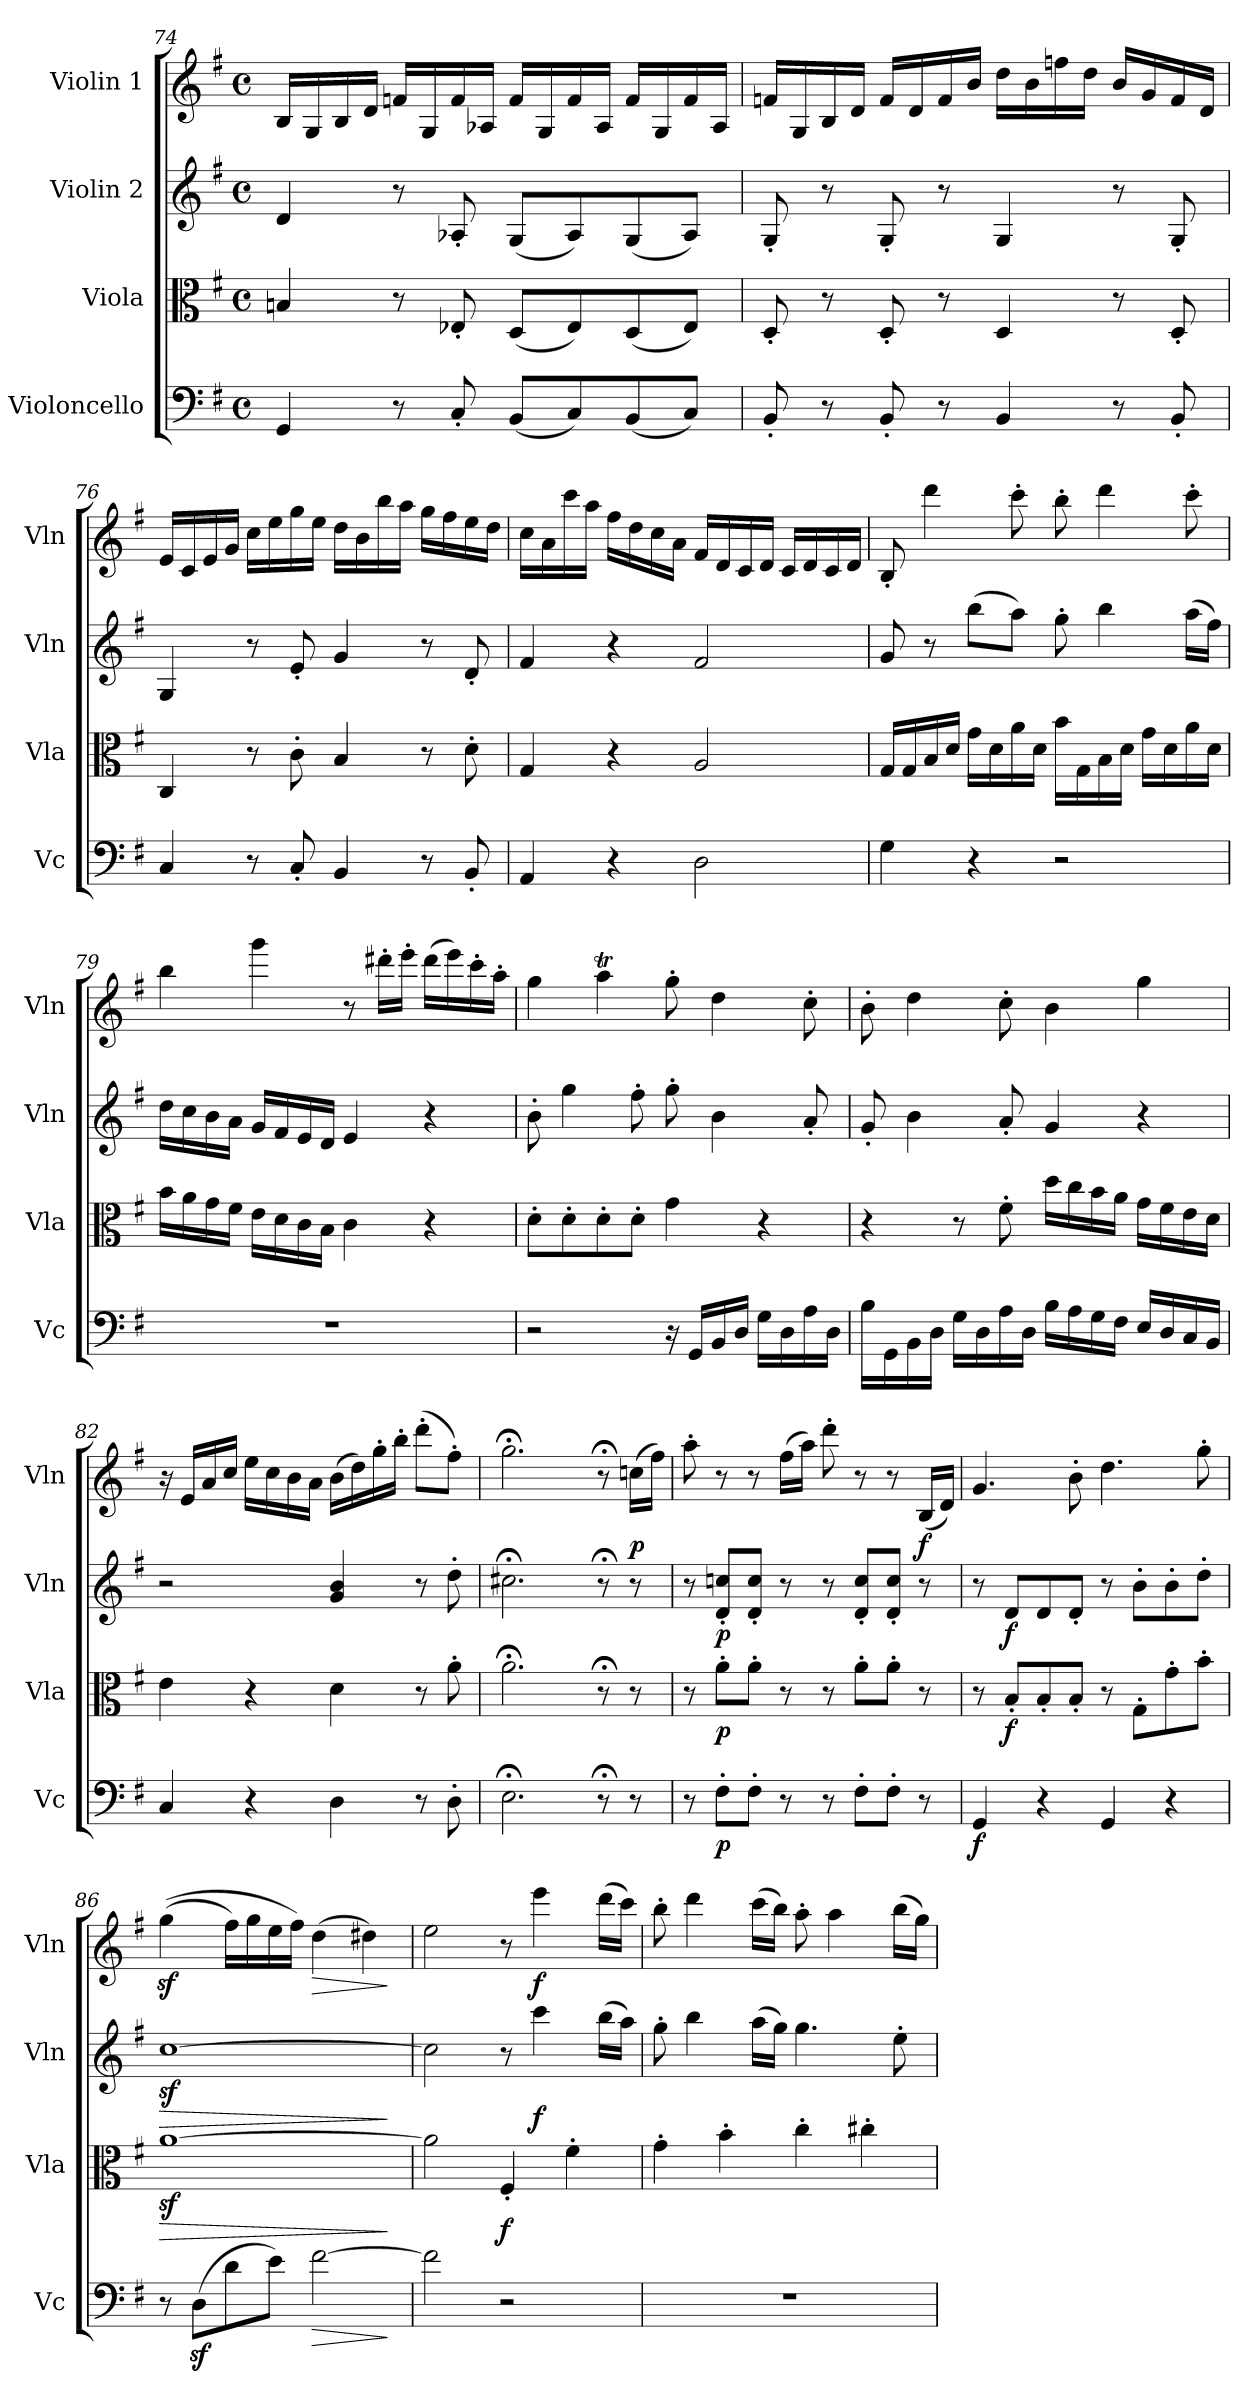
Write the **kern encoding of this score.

**kern	**dynam	**kern	**dynam	**kern	**dynam	**kern	**dynam
*part4	*part4	*part3	*part3	*part2	*part2	*part1	*part1
*staff4	*staff4	*staff3	*staff3	*staff2	*staff2	*staff1	*staff1
*I"Violoncello	*	*I"Viola	*	*I"Violin 2	*	*I"Violin 1	*
*I'Vc	*	*I'Vla	*	*I'Vln	*	*I'Vln	*
!!LO:PB:g=z
*clefF4	*	*clefC3	*	*clefG2	*	*clefG2	*
*k[f#]	*	*k[f#]	*	*k[f#]	*	*k[f#]	*
*M4/4	*	*M4/4	*	*M4/4	*	*M4/4	*
*met(c)	*	*met(c)	*	*met(c)	*	*met(c)	*
=74	=74	=74	=74	=74	=74	=74	=74
4GG/	.	4Bn/	.	4d/	.	16B/LL	.
.	.	.	.	.	.	16G/	.
.	.	.	.	.	.	16B/	.
.	.	.	.	.	.	16d/JJ	.
8r	.	8r	.	8r	.	16fn/LL	.
.	.	.	.	.	.	16G/	.
8C'/	.	8E-X'/	.	8A-X'/	.	16f/	.
.	.	.	.	.	.	16A-X/JJ	.
(8BB/L	.	(8D/L	.	(8G/L	.	16f/LL	.
.	.	.	.	.	.	16G/	.
8C/)	.	8E-/)	.	8A-/)	.	16f/	.
.	.	.	.	.	.	16A-/JJ	.
(8BB/	.	(8D/	.	(8G/	.	16f/LL	.
.	.	.	.	.	.	16G/	.
8C/J)	.	8E-/J)	.	8A-/J)	.	16f/	.
.	.	.	.	.	.	16A-/JJ	.
!!LO:LB:g=z
=75	=75	=75	=75	=75	=75	=75	=75
8BB'/	.	8D'/	.	8G'/	.	16fn/LL	.
.	.	.	.	.	.	16G/	.
8r	.	8r	.	8r	.	16B/	.
.	.	.	.	.	.	16d/JJ	.
8BB'/	.	8D'/	.	8G'/	.	16f/LL	.
.	.	.	.	.	.	16d/	.
8r	.	8r	.	8r	.	16f/	.
.	.	.	.	.	.	16b/JJ	.
4BB/	.	4D/	.	4G/	.	16dd\LL	.
.	.	.	.	.	.	16b\	.
.	.	.	.	.	.	16ffn\	.
.	.	.	.	.	.	16dd\JJ	.
8r	.	8r	.	8r	.	16b/LL	.
.	.	.	.	.	.	16g/	.
8BB'/	.	8D'/	.	8G'/	.	16f/	.
.	.	.	.	.	.	16d/JJ	.
!!LO:LB:g=z
=76	=76	=76	=76	=76	=76	=76	=76
4C/	.	4C/	.	4G/	.	16e/LL	.
.	.	.	.	.	.	16c/	.
.	.	.	.	.	.	16e/	.
.	.	.	.	.	.	16g/JJ	.
8r	.	8r	.	8r	.	16cc\LL	.
.	.	.	.	.	.	16ee\	.
8C'/	.	8c'\	.	8e'/	.	16gg\	.
.	.	.	.	.	.	16ee\JJ	.
4BB/	.	4B/	.	4g/	.	16dd\LL	.
.	.	.	.	.	.	16b\	.
.	.	.	.	.	.	16bb\	.
.	.	.	.	.	.	16aa\JJ	.
8r	.	8r	.	8r	.	16gg\LL	.
.	.	.	.	.	.	16ff#\	.
8BB'/	.	8d'\	.	8d'/	.	16ee\	.
.	.	.	.	.	.	16dd\JJ	.
!!LO:LB:g=z
=77	=77	=77	=77	=77	=77	=77	=77
4AA/	.	4G/	.	4f#/	.	16cc\LL	.
.	.	.	.	.	.	16a\	.
.	.	.	.	.	.	16ccc\	.
.	.	.	.	.	.	16aa\JJ	.
4r	.	4r	.	4r	.	16ff#\LL	.
.	.	.	.	.	.	16dd\	.
.	.	.	.	.	.	16cc\	.
.	.	.	.	.	.	16a\JJ	.
2D\	.	2A/	.	2f#/	.	16f#/LL	.
.	.	.	.	.	.	16d/	.
.	.	.	.	.	.	16c/	.
.	.	.	.	.	.	16d/JJ	.
.	.	.	.	.	.	16c/LL	.
.	.	.	.	.	.	16d/	.
.	.	.	.	.	.	16c/	.
.	.	.	.	.	.	16d/JJ	.
!!LO:PB:g=z
=78	=78	=78	=78	=78	=78	=78	=78
4G\	.	16G/LL	.	8g/	.	8B'/	.
.	.	16G/	.	.	.	.	.
.	.	16B/	.	8r	.	4ddd\	.
.	.	16d/JJ	.	.	.	.	.
4r	.	16g\LL	.	(8bb\L	.	.	.
.	.	16d\	.	.	.	.	.
.	.	16a\	.	8aa\J)	.	8ccc'\	.
.	.	16d\JJ	.	.	.	.	.
2r	.	16b\LL	.	8gg'\	.	8bb'\	.
.	.	16G\	.	.	.	.	.
.	.	16B\	.	4bb\	.	4ddd\	.
.	.	16d\JJ	.	.	.	.	.
.	.	16g\LL	.	.	.	.	.
.	.	16d\	.	.	.	.	.
.	.	16a\	.	(16aa\LL	.	8ccc'\	.
.	.	16d\JJ	.	16ff#\JJ)	.	.	.
=79	=79	=79	=79	=79	=79	=79	=79
1r	.	16b\LL	.	16dd\LL	.	4bb\	.
.	.	16a\	.	16cc\	.	.	.
.	.	16g\	.	16b\	.	.	.
.	.	16f#\JJ	.	16a\JJ	.	.	.
.	.	16e\LL	.	16g/LL	.	4ggg\	.
.	.	16d\	.	16f#/	.	.	.
.	.	16c\	.	16e/	.	.	.
.	.	16B\JJ	.	16d/JJ	.	.	.
.	.	4c\	.	4e/	.	8r	.
.	.	.	.	.	.	16ddd#X'\LL	.
.	.	.	.	.	.	16eee'\JJ	.
.	.	4r	.	4r	.	(16ddd#\LL	.
.	.	.	.	.	.	16eee\)	.
.	.	.	.	.	.	16ccc'\	.
.	.	.	.	.	.	16aa'\JJ	.
!!LO:PB:g=z
=80	=80	=80	=80	=80	=80	=80	=80
2r	.	8d'\L	.	8b'\	.	4gg\	.
.	.	8d'\	.	4gg\	.	.	.
.	.	8d'\	.	.	.	4aaT\	.
.	.	8d'\J	.	8ff#'\	.	.	.
16r	.	4g\	.	8gg'\	.	8gg'\	.
16GG/LL	.	.	.	.	.	.	.
16BB/	.	.	.	4b\	.	4dd\	.
16D/JJ	.	.	.	.	.	.	.
16G\LL	.	4r	.	.	.	.	.
16D\	.	.	.	.	.	.	.
16A\	.	.	.	8a'/	.	8cc'\	.
16D\JJ	.	.	.	.	.	.	.
=81	=81	=81	=81	=81	=81	=81	=81
16B\LL	.	4r	.	8g'/	.	8b'\	.
16GG\	.	.	.	.	.	.	.
16BB\	.	.	.	4b\	.	4dd\	.
16D\JJ	.	.	.	.	.	.	.
16G\LL	.	8r	.	.	.	.	.
16D\	.	.	.	.	.	.	.
16A\	.	8f#'\	.	8a'/	.	8cc'\	.
16D\JJ	.	.	.	.	.	.	.
16B\LL	.	16dd\LL	.	4g/	.	4b\	.
16A\	.	16cc\	.	.	.	.	.
16G\	.	16b\	.	.	.	.	.
16F#\JJ	.	16a\JJ	.	.	.	.	.
16E/LL	.	16g\LL	.	4r	.	4gg\	.
16D/	.	16f#\	.	.	.	.	.
16C/	.	16e\	.	.	.	.	.
16BB/JJ	.	16d\JJ	.	.	.	.	.
!!LO:LB:g=z
=82	=82	=82	=82	=82	=82	=82	=82
4C/	.	4e\	.	2r	.	16r	.
.	.	.	.	.	.	16e/LL	.
.	.	.	.	.	.	16a/	.
.	.	.	.	.	.	16cc/JJ	.
4r	.	4r	.	.	.	16ee\LL	.
.	.	.	.	.	.	16cc\	.
.	.	.	.	.	.	16b\	.
.	.	.	.	.	.	16a\JJ	.
4D\	.	4d\	.	4g/ 4b/	.	(16b\LL	.
.	.	.	.	.	.	16dd\)	.
.	.	.	.	.	.	16gg'\	.
.	.	.	.	.	.	16bb'\JJ	.
8r	.	8r	.	8r	.	(8ddd'\L	.
8D'\	.	8a'\	.	8dd'\	.	8ff#'\J)	.
!!LO:LB:g=z
=83	=83	=83	=83	=83	=83	=83	=83
2.E;<\	.	2.a;<\	.	2.cc#X;<\	.	2.gg;<\	.
8r;<	.	8r;<	.	8r;<	.	8r;<	.
!	!	!	!	!	!	!	!LO:DY:b
8r	.	8r	.	8r	.	(16ccn\LL	p
.	.	.	.	.	.	16ff#\JJ)	.
=84	=84	=84	=84	=84	=84	=84	=84
8r	.	8r	.	8r	.	8aa'\	.
!	!LO:DY:b	!	!LO:DY:b	!	!LO:DY:b	!	!
8F#'\L	p	8a'\L	p	8d/' 8ccn/'L	p	8r	.
8F#'\J	.	8a'\J	.	8d/' 8cc/'J	.	8r	.
8r	.	8r	.	8r	.	(16ff#\LL	.
.	.	.	.	.	.	16aa\JJ)	.
8r	.	8r	.	8r	.	8ddd'\	.
8F#'\L	.	8a'\L	.	8d/' 8cc/'L	.	8r	.
8F#'\J	.	8a'\J	.	8d/' 8cc/'J	.	8r	.
!	!	!	!	!	!	!	!LO:DY:b
8r	.	8r	.	8r	.	(16B/LL	f
.	.	.	.	.	.	16d/JJ)	.
=85	=85	=85	=85	=85	=85	=85	=85
!	!LO:DY:b	!	!	!	!	!	!
4GG/	f	8r	.	8r	.	4.g/	.
!	!	!	!LO:DY:b	!	!LO:DY:b	!	!
.	.	8B'/L	f	8d/L	f	.	.
4r	.	8B'/	.	8d/	.	.	.
.	.	8B'/J	.	8d'/J	.	8b'\	.
4GG/	.	8r	.	8r	.	4.dd\	.
.	.	8G'\L	.	8b'\L	.	.	.
4r	.	8g'\	.	8b'\	.	.	.
.	.	8b'\J	.	8dd'\J	.	8gg'\	.
=86	=86	=86	=86	=86	=86	=86	=86
!	!	!	!LO:HP:b	!	!LO:HP:b	!	!
8r	.	[1az<	>	[1ccz<	>	((4ggz<\	.
(8Dz<\L	.	.	.	.	.	.	.
8d\	.	.	.	.	.	16ff#\LL)	.
.	.	.	.	.	.	16gg\	.
8e\J)	.	.	.	.	.	16ee\	.
.	.	.	.	.	.	16ff#\JJ)	.
!	!LO:HP:b	!	!	!	!	!	!LO:HP:b
[2f#\	>	.	.	.	.	(4dd\	>
.	.	.	.	.	.	4dd#X\)	.
.	]	.	]	.	]	.	]
!!LO:LB:g=z
=87	=87	=87	=87	=87	=87	=87	=87
2f#\]	.	2a\]	.	2cc\]	.	2ee\	.
!	!	!	!LO:DY:b	!	!	!	!
2r	.	4F#'/	f	8r	.	8r	.
!	!	!	!	!	!LO:DY:b	!	!LO:DY:b
.	.	.	.	4ccc\	f	4eee\	f
.	.	4f#'\	.	.	.	.	.
.	.	.	.	(16bb\LL	.	(16ddd\LL	.
.	.	.	.	16aa\JJ)	.	16ccc\JJ)	.
=88	=88	=88	=88	=88	=88	=88	=88
1r	.	4g'\	.	8gg'\	.	8bb'\	.
.	.	.	.	4bb\	.	4ddd\	.
.	.	4b'\	.	.	.	.	.
.	.	.	.	(16aa\LL	.	(16ccc\LL	.
.	.	.	.	16gg\JJ)	.	16bb\JJ)	.
.	.	4cc'\	.	4.gg\	.	8aa'\	.
.	.	.	.	.	.	4aa\	.
.	.	4cc#X'\	.	.	.	.	.
.	.	.	.	8ee'\	.	(16bb\LL	.
.	.	.	.	.	.	16gg\JJ)	.
=	=	=	=	=	=	=	=
*-	*-	*-	*-	*-	*-	*-	*-
